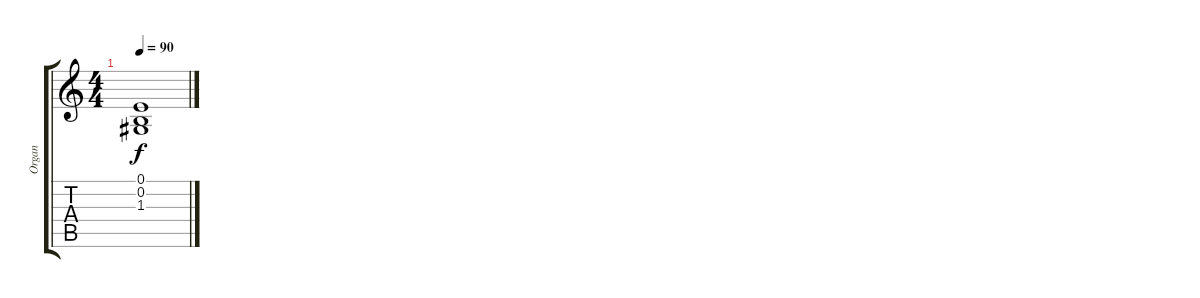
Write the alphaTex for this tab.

\track ("Organ" "Organ") {instrument drawbarorgan}
\staff {score tabs}
\tuning (E4 B3 G3 D3 A2 E2) {hide}
\ts (4 4)
\tempo 90
\clef g2
\ks c
(0.1{t} 0.2{t} 1.3{t}).1{dy f}
